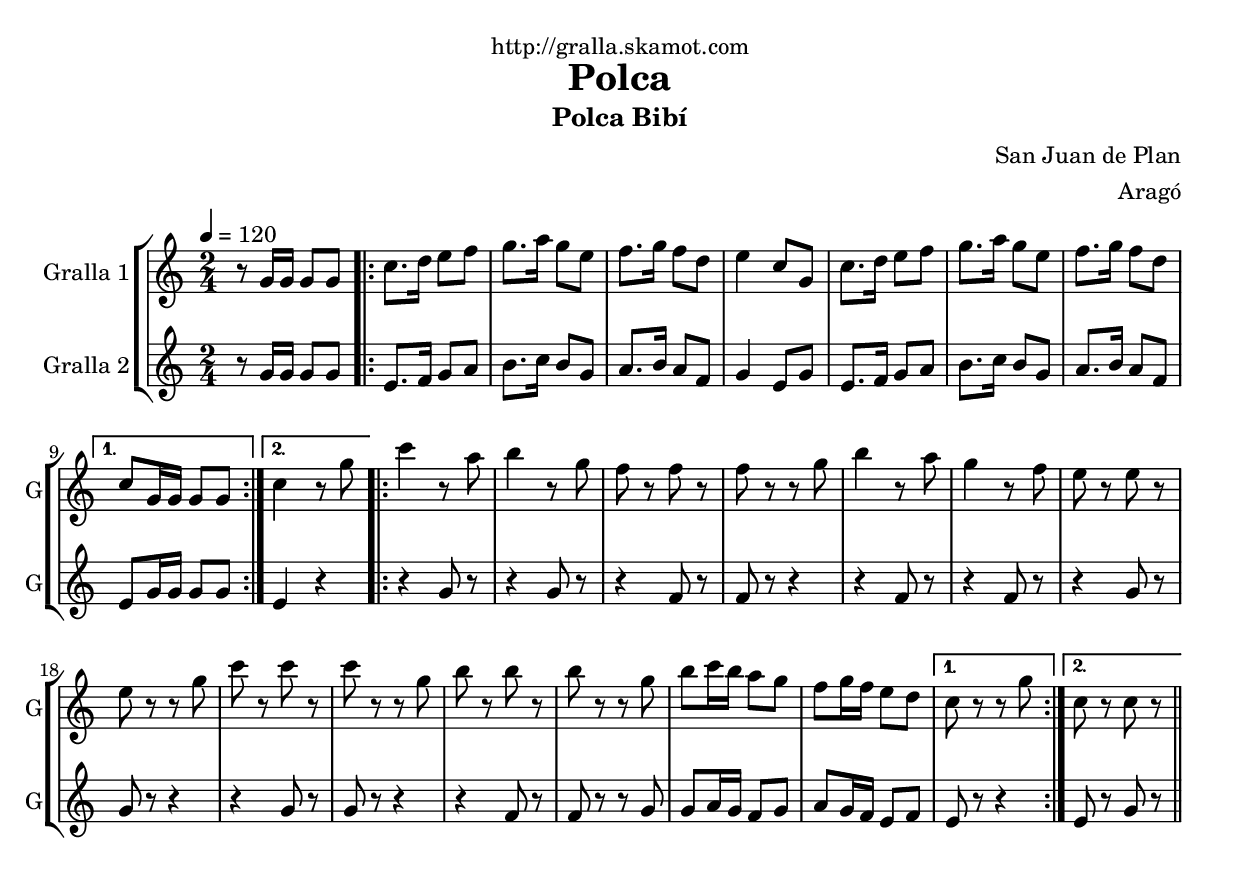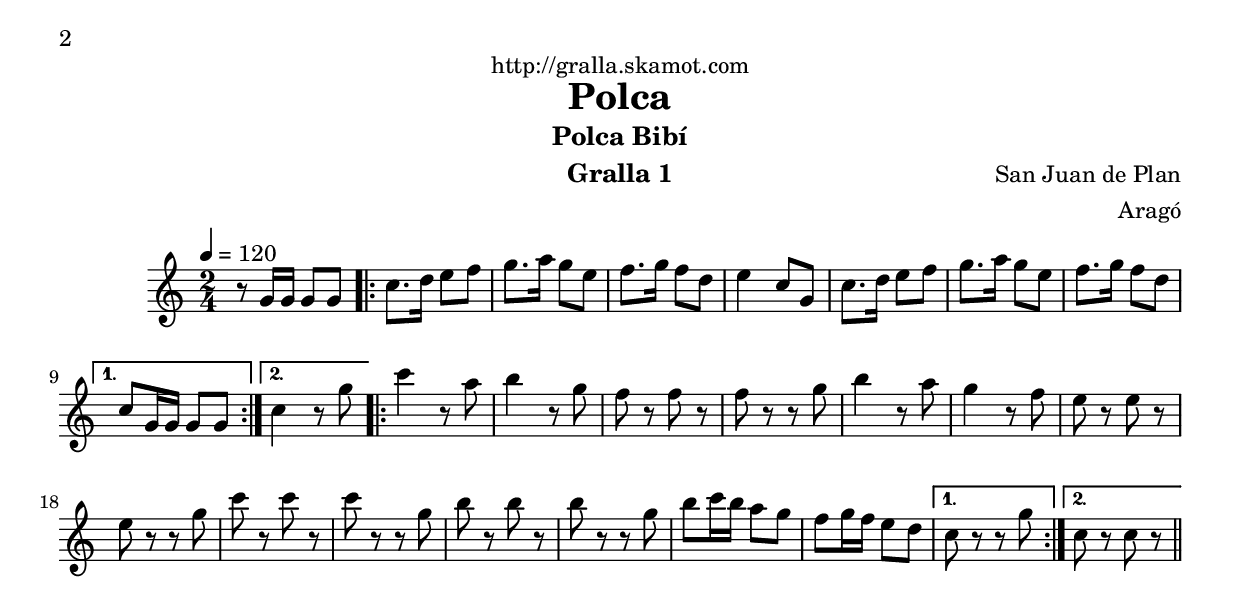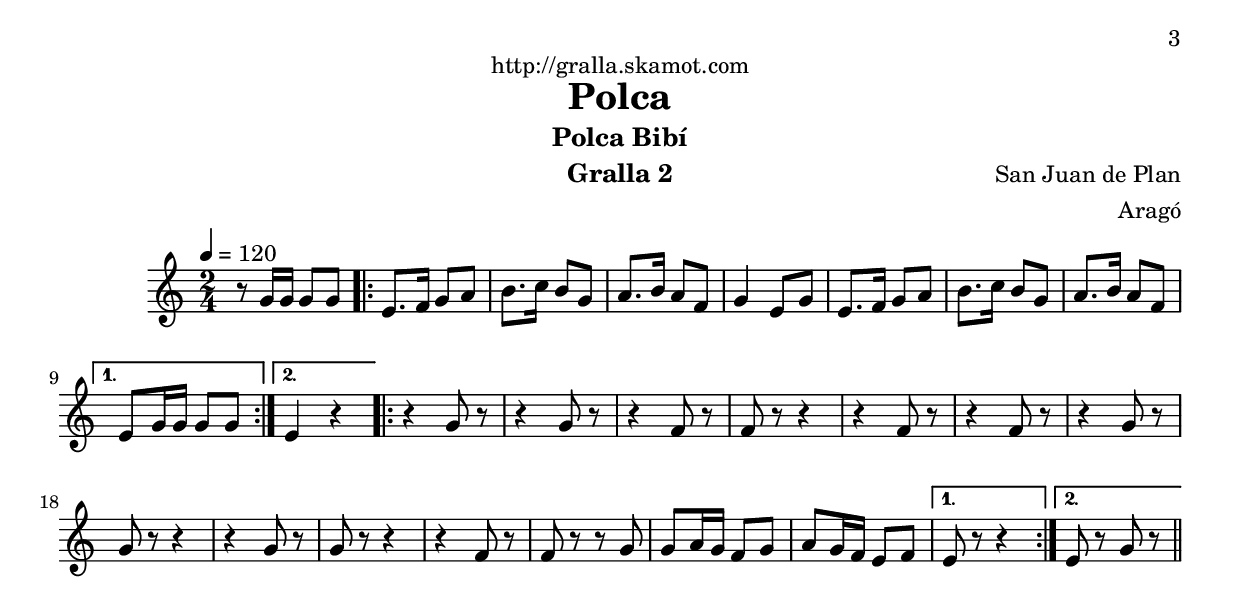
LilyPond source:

\version "2.16.2"

\header {
  dedication="http://gralla.skamot.com"
  title="Polca"
  subtitle="Polca Bibí"
  subsubtitle=""
  poet=""
  meter=""
  piece=""
  composer="San Juan de Plan"
  arranger="Aragó"
  opus=""
  instrument=""
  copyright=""
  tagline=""
}

liniaroAa =
\relative g'
{
  \tempo 4=120
  \clef treble
  \key c \major
  \time 2/4
  r8 g16 g g8 g  |
  \repeat volta 2 { c8. d16 e8 f  |
  g8. a16 g8 e  |
  f8. g16 f8 d  |
  %05
  e4 c8 g  |
  c8. d16 e8 f  |
  g8. a16 g8 e  |
  f8. g16 f8 d }
  \alternative { { c8 g16 g g8 g }
  %10
  { c4 r8 g' } }
  \repeat volta 2 { c4 r8 a  |
  b4 r8 g  |
  f8 r f r  |
  f8 r r g  |
  %15
  b4 r8 a  |
  g4 r8 f  |
  e8 r e r  |
  e8 r r g  |
  c8 r c r  |
  %20
  c8 r r g  |
  b8 r b r  |
  b8 r r g  |
  b8 c16 b a8 g  |
  f8 g16 f e8 d }
  %25
  \alternative { { c8 r r g' }
  { c,8 r c r } } \bar "||"
}

liniaroAb =
\relative g'
{
  \tempo 4=120
  \clef treble
  \key c \major
  \time 2/4
  r8 g16 g g8 g  |
  \repeat volta 2 { e8. f16 g8 a  |
  b8. c16 b8 g  |
  a8. b16 a8 f  |
  %05
  g4 e8 g  |
  e8. f16 g8 a  |
  b8. c16 b8 g  |
  a8. b16 a8 f }
  \alternative { { e8 g16 g g8 g }
  %10
  { e4 r } }
  \repeat volta 2 { r4 g8 r  |
  r4 g8 r  |
  r4 f8 r  |
  f8 r r4  |
  %15
  r4 f8 r  |
  r4 f8 r  |
  r4 g8 r  |
  g8 r r4  |
  r4 g8 r  |
  %20
  g8 r r4  |
  r4 f8 r  |
  f8 r r g  |
  g8 a16 g f8 g  |
  a8 g16 f e8 f }
  %25
  \alternative { { e8 r r4 }
  { e8 r g r } } \bar "||"
}

\bookpart {
  \score {
    \new StaffGroup {
      \override Score.RehearsalMark #'self-alignment-X = #LEFT
      <<
        \new Staff \with {instrumentName = #"Gralla 1" shortInstrumentName = #"G"} \liniaroAa
        \new Staff \with {instrumentName = #"Gralla 2" shortInstrumentName = #"G"} \liniaroAb
      >>
    }
    \layout {}
  }
  \score { \unfoldRepeats
    \new StaffGroup {
      \override Score.RehearsalMark #'self-alignment-X = #LEFT
      <<
        \new Staff \with {instrumentName = #"Gralla 1" shortInstrumentName = #"G"} \liniaroAa
        \new Staff \with {instrumentName = #"Gralla 2" shortInstrumentName = #"G"} \liniaroAb
      >>
    }
    \midi {
      \set Staff.midiInstrument = "oboe"
      \set DrumStaff.midiInstrument = "drums"
    }
  }
}

\bookpart {
  \header {instrument="Gralla 1"}
  \score {
    \new StaffGroup {
      \override Score.RehearsalMark #'self-alignment-X = #LEFT
      <<
        \new Staff \liniaroAa
      >>
    }
    \layout {}
  }
  \score { \unfoldRepeats
    \new StaffGroup {
      \override Score.RehearsalMark #'self-alignment-X = #LEFT
      <<
        \new Staff \liniaroAa
      >>
    }
    \midi {
      \set Staff.midiInstrument = "oboe"
      \set DrumStaff.midiInstrument = "drums"
    }
  }
}

\bookpart {
  \header {instrument="Gralla 2"}
  \score {
    \new StaffGroup {
      \override Score.RehearsalMark #'self-alignment-X = #LEFT
      <<
        \new Staff \liniaroAb
      >>
    }
    \layout {}
  }
  \score { \unfoldRepeats
    \new StaffGroup {
      \override Score.RehearsalMark #'self-alignment-X = #LEFT
      <<
        \new Staff \liniaroAb
      >>
    }
    \midi {
      \set Staff.midiInstrument = "oboe"
      \set DrumStaff.midiInstrument = "drums"
    }
  }
}

